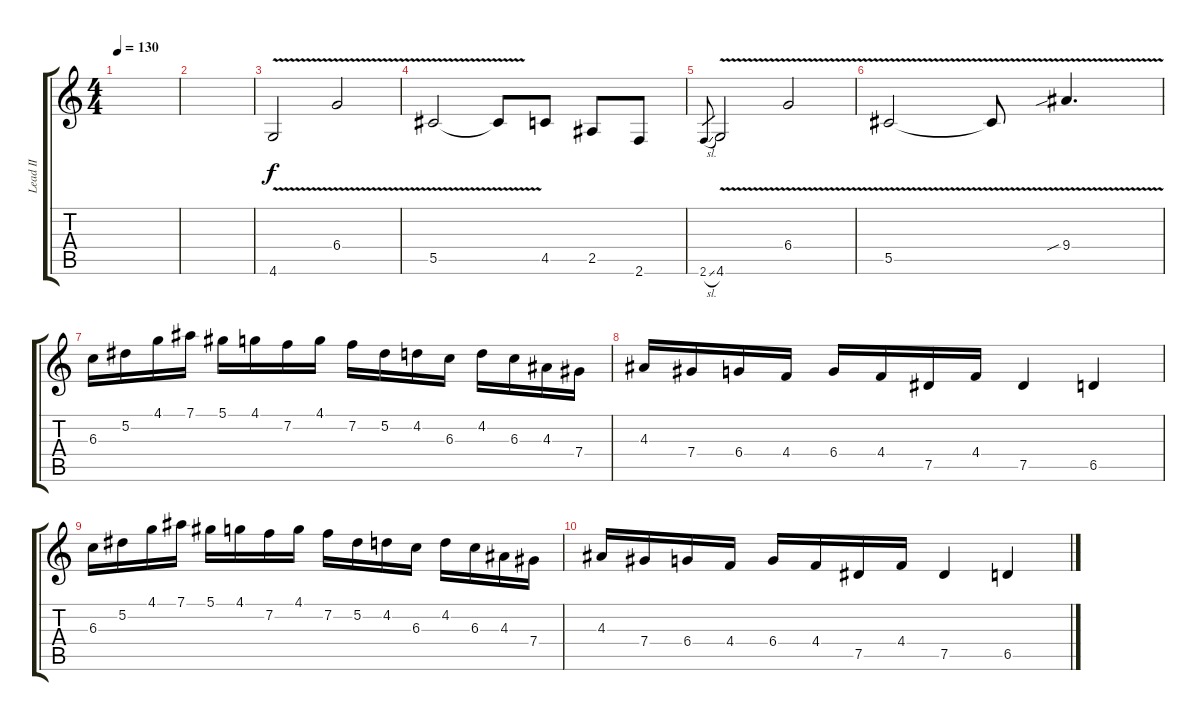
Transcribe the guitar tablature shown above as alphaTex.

\track ("Lead II" "Lead II") {instrument overdrivenguitar}
\staff {score tabs}
\tuning (Eb4 Bb3 Gb3 Db3 Ab2 Eb2) {hide}
\ts (4 4)
\tempo 130
\clef g2
\ks c
|
|
4.6{v}.2 6.4{v}.2 |
5.5{v}.2 5.5{t}.8 4.5.8 2.5.8 2.6.8 |
2.6{sl}.8{gr} 4.6{v}.2 6.4{v}.2 |
5.5{v}.2 5.5{t}.8 9.4{v sib}.4{d} |
6.3.16 5.2.16 4.1.16 7.1.16 5.1.16 4.1.16 7.2.16 4.1.16 7.2.16 5.2.16 4.2.16 6.3.16 4.2.16 6.3.16 4.3.16 7.4.16 |
4.3.16 7.4.16 6.4.16 4.4.16 6.4.16 4.4.16 7.5.16 4.4.16 7.5.4 6.5.4 |
6.3.16 5.2.16 4.1.16 7.1.16 5.1.16 4.1.16 7.2.16 4.1.16 7.2.16 5.2.16 4.2.16 6.3.16 4.2.16 6.3.16 4.3.16 7.4.16 |
4.3.16 7.4.16 6.4.16 4.4.16 6.4.16 4.4.16 7.5.16 4.4.16 7.5.4 6.5.4
